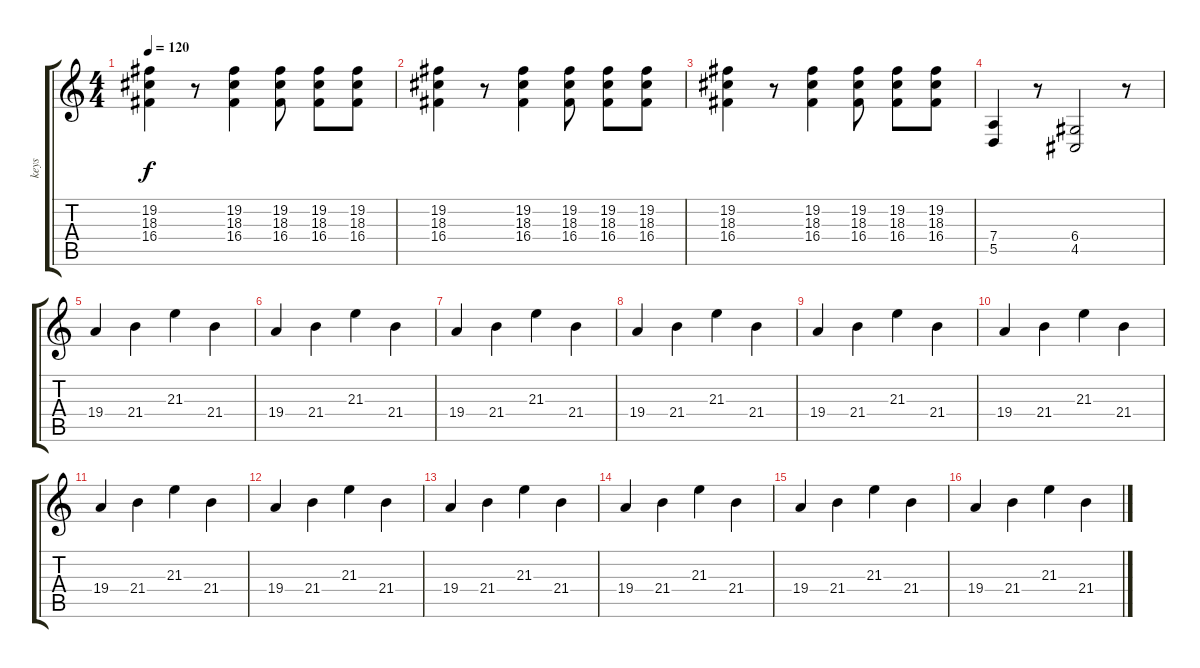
\track ("keys" "keys") {instrument acousticgrandpiano}
\staff {score tabs}
\tuning (E4 B3 G3 D3 A2 E2) {hide}
\ts (4 4)
\tempo 120
\clef g2
\ks c
(19.2 18.3 16.4).4{dy f} r.8 (19.2 18.3 16.4).4 (19.2 18.3 16.4).8 (19.2 18.3 16.4).8 (19.2 18.3 16.4).8 |
(19.2 18.3 16.4).4 r.8 (19.2 18.3 16.4).4 (19.2 18.3 16.4).8 (19.2 18.3 16.4).8 (19.2 18.3 16.4).8 |
(19.2 18.3 16.4).4 r.8 (19.2 18.3 16.4).4 (19.2 18.3 16.4).8 (19.2 18.3 16.4).8 (19.2 18.3 16.4).8 |
(7.4 5.5).4 r.8 (6.4 4.5).2 r.8 |
19.4.4 21.4.4 21.3.4 21.4.4 |
19.4.4 21.4.4 21.3.4 21.4.4 |
19.4.4 21.4.4 21.3.4 21.4.4 |
19.4.4 21.4.4 21.3.4 21.4.4 |
19.4.4 21.4.4 21.3.4 21.4.4 |
19.4.4 21.4.4 21.3.4 21.4.4 |
19.4.4 21.4.4 21.3.4 21.4.4 |
19.4.4 21.4.4 21.3.4 21.4.4 |
19.4.4 21.4.4 21.3.4 21.4.4 |
19.4.4 21.4.4 21.3.4 21.4.4 |
19.4.4 21.4.4 21.3.4 21.4.4 |
19.4.4 21.4.4 21.3.4 21.4.4
